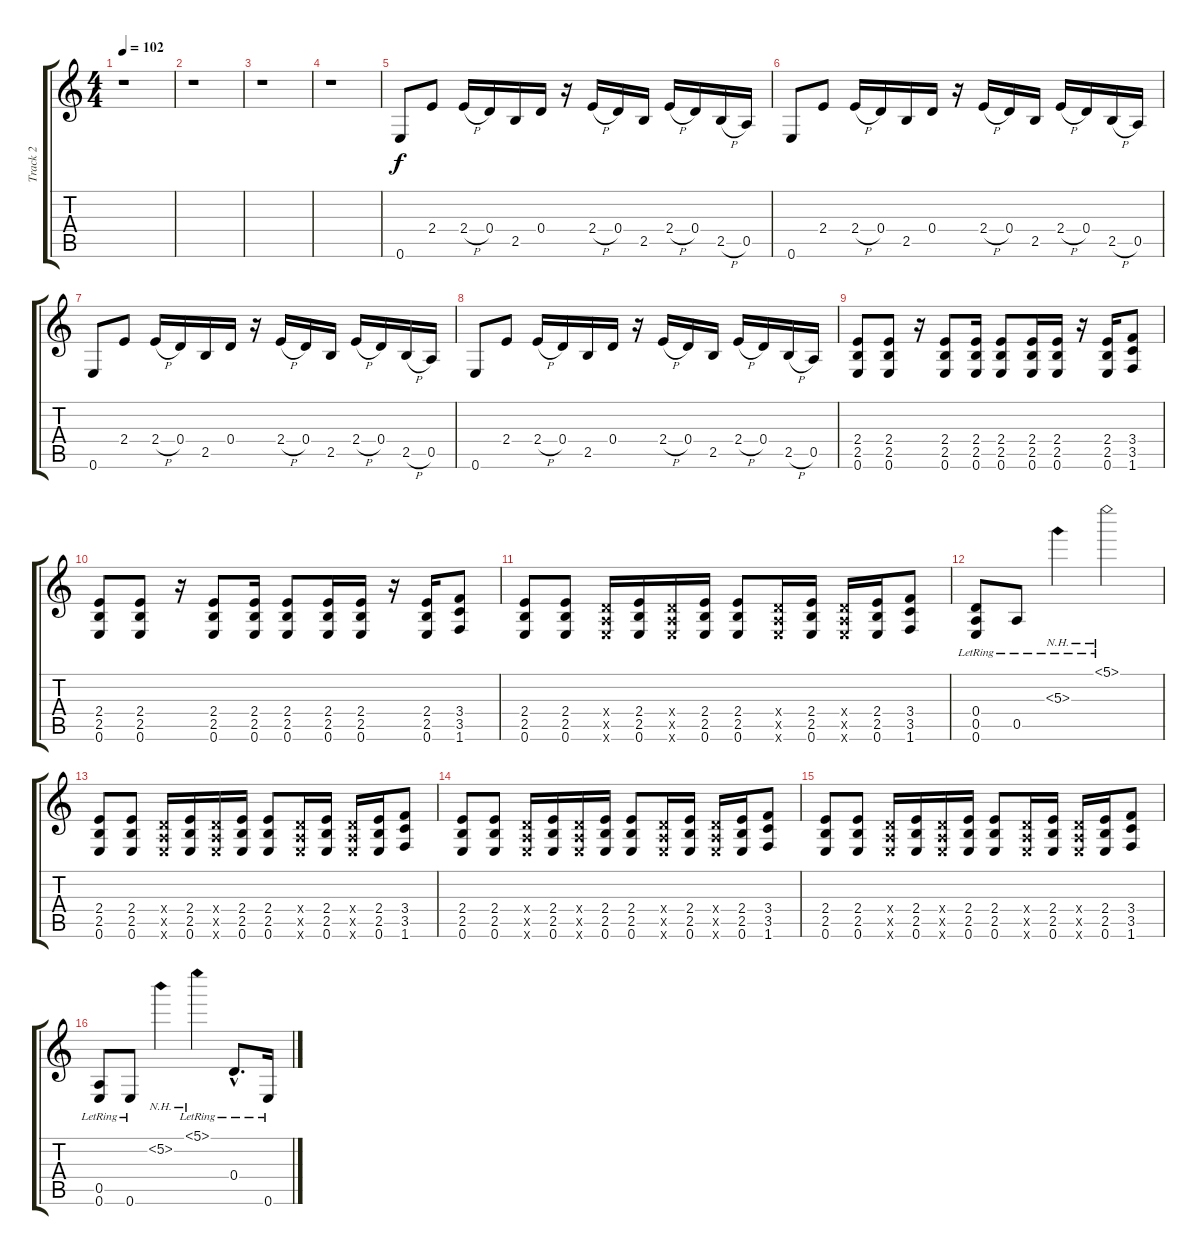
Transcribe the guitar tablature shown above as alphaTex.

\track ("Track 2" "Track 2") {instrument distortionguitar}
\staff {score tabs}
\tuning (E4 B3 G3 D3 A2 E2) {hide}
\ts (4 4)
\tempo 102
\clef g2
\ks c
r.1{dy f instrument distortionguitar} |
r.1 |
r.1 |
r.1 |
0.6.8 2.4.8 2.4{h}.16 0.4.16 2.5.16 0.4.16 r.16 2.4{h}.16 0.4.16 2.5.16 2.4{h}.16 0.4.16 2.5{h}.16 0.5.16 |
0.6.8 2.4.8 2.4{h}.16 0.4.16 2.5.16 0.4.16 r.16 2.4{h}.16 0.4.16 2.5.16 2.4{h}.16 0.4.16 2.5{h}.16 0.5.16 |
0.6.8 2.4.8 2.4{h}.16 0.4.16 2.5.16 0.4.16 r.16 2.4{h}.16 0.4.16 2.5.16 2.4{h}.16 0.4.16 2.5{h}.16 0.5.16 |
0.6.8 2.4.8 2.4{h}.16 0.4.16 2.5.16 0.4.16 r.16 2.4{h}.16 0.4.16 2.5.16 2.4{h}.16 0.4.16 2.5{h}.16 0.5.16 |
(2.4 2.5 0.6).8 (2.4 2.5 0.6).8 r.16 (2.4 2.5 0.6).8 (2.4 2.5 0.6).16 (2.4 2.5 0.6).8 (2.4 2.5 0.6).16 (2.4 2.5 0.6).16 r.16 (2.4 2.5 0.6).16 (3.4 3.5 1.6).8 |
(2.4 2.5 0.6).8 (2.4 2.5 0.6).8 r.16 (2.4 2.5 0.6).8 (2.4 2.5 0.6).16 (2.4 2.5 0.6).8 (2.4 2.5 0.6).16 (2.4 2.5 0.6).16 r.16 (2.4 2.5 0.6).16 (3.4 3.5 1.6).8 |
(2.4 2.5 0.6).8 (2.4 2.5 0.6).8 (0.4{x} 0.5{x} 0.6{x}).16 (2.4 2.5 0.6).16 (0.4{x} 0.5{x} 0.6{x}).16 (2.4 2.5 0.6).16 (2.4 2.5 0.6).8 (0.4{x} 0.5{x} 0.6{x}).16 (2.4 2.5 0.6).16 (0.4{x} 0.5{x} 0.6{x}).16 (2.4 2.5 0.6).16 (3.4 3.5 1.6).8 |
(0.4{lr} 0.5{lr} 0.6{lr}).8 0.5{lr}.8 5.3{nh lr}.4 5.1{nh lr}.2 |
(2.4 2.5 0.6).8 (2.4 2.5 0.6).8 (0.4{x} 0.5{x} 0.6{x}).16 (2.4 2.5 0.6).16 (0.4{x} 0.5{x} 0.6{x}).16 (2.4 2.5 0.6).16 (2.4 2.5 0.6).8 (0.4{x} 0.5{x} 0.6{x}).16 (2.4 2.5 0.6).16 (0.4{x} 0.5{x} 0.6{x}).16 (2.4 2.5 0.6).16 (3.4 3.5 1.6).8 |
(2.4 2.5 0.6).8 (2.4 2.5 0.6).8 (0.4{x} 0.5{x} 0.6{x}).16 (2.4 2.5 0.6).16 (0.4{x} 0.5{x} 0.6{x}).16 (2.4 2.5 0.6).16 (2.4 2.5 0.6).8 (0.4{x} 0.5{x} 0.6{x}).16 (2.4 2.5 0.6).16 (0.4{x} 0.5{x} 0.6{x}).16 (2.4 2.5 0.6).16 (3.4 3.5 1.6).8 |
(2.4 2.5 0.6).8 (2.4 2.5 0.6).8 (0.4{x} 0.5{x} 0.6{x}).16 (2.4 2.5 0.6).16 (0.4{x} 0.5{x} 0.6{x}).16 (2.4 2.5 0.6).16 (2.4 2.5 0.6).8 (0.4{x} 0.5{x} 0.6{x}).16 (2.4 2.5 0.6).16 (0.4{x} 0.5{x} 0.6{x}).16 (2.4 2.5 0.6).16 (3.4 3.5 1.6).8 |
(0.5{lr} 0.6{lr}).8 0.6{lr}.8 5.2{nh}.4 5.1{nh lr}.4 0.4{hac lr}.8{d} 0.6{lr}.16
